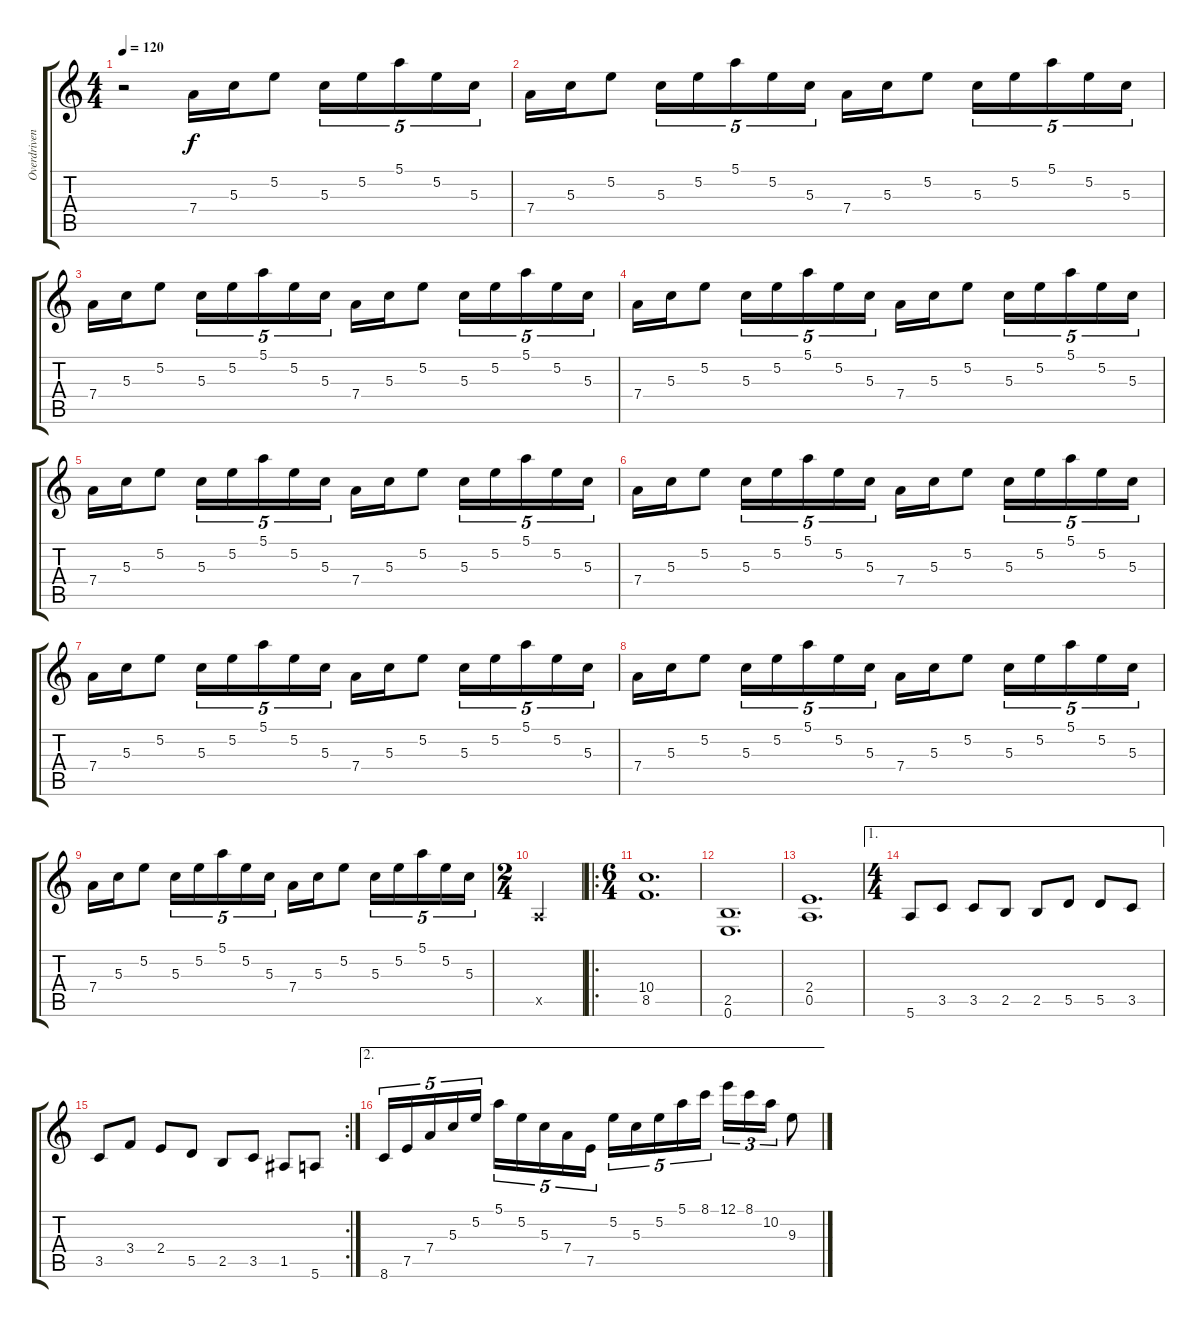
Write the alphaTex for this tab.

\track ("Overdriven Guitar 1" "Overdriven") {instrument overdrivenguitar}
\staff {score tabs}
\tuning (E4 B3 G3 D3 A2 E2) {hide}
\ts (4 4)
\tempo 120
\tempo 130
\tempo 120
\clef g2
\ks c
r.2{dy f instrument overdrivenguitar} 7.4.16 5.3.16 5.2.8 5.3.16{tu (5 4)} 5.2.16{tu (5 4)} 5.1.16{tu (5 4)} 5.2.16{tu (5 4)} 5.3.16{tu (5 4)} |
7.4.16 5.3.16 5.2.8 5.3.16{tu (5 4)} 5.2.16{tu (5 4)} 5.1.16{tu (5 4)} 5.2.16{tu (5 4)} 5.3.16{tu (5 4)} 7.4.16 5.3.16 5.2.8 5.3.16{tu (5 4)} 5.2.16{tu (5 4)} 5.1.16{tu (5 4)} 5.2.16{tu (5 4)} 5.3.16{tu (5 4)} |
7.4.16 5.3.16 5.2.8 5.3.16{tu (5 4)} 5.2.16{tu (5 4)} 5.1.16{tu (5 4)} 5.2.16{tu (5 4)} 5.3.16{tu (5 4)} 7.4.16 5.3.16 5.2.8 5.3.16{tu (5 4)} 5.2.16{tu (5 4)} 5.1.16{tu (5 4)} 5.2.16{tu (5 4)} 5.3.16{tu (5 4)} |
7.4.16 5.3.16 5.2.8 5.3.16{tu (5 4)} 5.2.16{tu (5 4)} 5.1.16{tu (5 4)} 5.2.16{tu (5 4)} 5.3.16{tu (5 4)} 7.4.16 5.3.16 5.2.8 5.3.16{tu (5 4)} 5.2.16{tu (5 4)} 5.1.16{tu (5 4)} 5.2.16{tu (5 4)} 5.3.16{tu (5 4)} |
7.4.16 5.3.16 5.2.8 5.3.16{tu (5 4)} 5.2.16{tu (5 4)} 5.1.16{tu (5 4)} 5.2.16{tu (5 4)} 5.3.16{tu (5 4)} 7.4.16 5.3.16 5.2.8 5.3.16{tu (5 4)} 5.2.16{tu (5 4)} 5.1.16{tu (5 4)} 5.2.16{tu (5 4)} 5.3.16{tu (5 4)} |
7.4.16 5.3.16 5.2.8 5.3.16{tu (5 4)} 5.2.16{tu (5 4)} 5.1.16{tu (5 4)} 5.2.16{tu (5 4)} 5.3.16{tu (5 4)} 7.4.16 5.3.16 5.2.8 5.3.16{tu (5 4)} 5.2.16{tu (5 4)} 5.1.16{tu (5 4)} 5.2.16{tu (5 4)} 5.3.16{tu (5 4)} |
7.4.16 5.3.16 5.2.8 5.3.16{tu (5 4)} 5.2.16{tu (5 4)} 5.1.16{tu (5 4)} 5.2.16{tu (5 4)} 5.3.16{tu (5 4)} 7.4.16 5.3.16 5.2.8 5.3.16{tu (5 4)} 5.2.16{tu (5 4)} 5.1.16{tu (5 4)} 5.2.16{tu (5 4)} 5.3.16{tu (5 4)} |
7.4.16 5.3.16 5.2.8 5.3.16{tu (5 4)} 5.2.16{tu (5 4)} 5.1.16{tu (5 4)} 5.2.16{tu (5 4)} 5.3.16{tu (5 4)} 7.4.16 5.3.16 5.2.8 5.3.16{tu (5 4)} 5.2.16{tu (5 4)} 5.1.16{tu (5 4)} 5.2.16{tu (5 4)} 5.3.16{tu (5 4)} |
7.4.16 5.3.16 5.2.8 5.3.16{tu (5 4)} 5.2.16{tu (5 4)} 5.1.16{tu (5 4)} 5.2.16{tu (5 4)} 5.3.16{tu (5 4)} 7.4.16 5.3.16 5.2.8 5.3.16{tu (5 4)} 5.2.16{tu (5 4)} 5.1.16{tu (5 4)} 5.2.16{tu (5 4)} 5.3.16{tu (5 4)} |
\ts (2 4)
0.5{x}.2 |
\ro
\ts (6 4)
(10.4 8.5).1{d} |
(2.5 0.6).1{d} |
(2.4 0.5).1{d} |
\ae 1
\ts (4 4)
5.6.8 3.5.8 3.5.8 2.5.8 2.5.8 5.5.8 5.5.8 3.5.8 |
\rc 2
3.5.8 3.4.8 2.4.8 5.5.8 2.5.8 3.5.8 1.5.8 5.6.8 |
\ae 2
8.6.16{tu (5 4)} 7.5.16{tu (5 4)} 7.4.16{tu (5 4)} 5.3.16{tu (5 4)} 5.2.16{tu (5 4)} 5.1.16{tu (5 4)} 5.2.16{tu (5 4)} 5.3.16{tu (5 4)} 7.4.16{tu (5 4)} 7.5.16{tu (5 4)} 5.2.16{tu (5 4)} 5.3.16{tu (5 4)} 5.2.16{tu (5 4)} 5.1.16{tu (5 4)} 8.1.16{tu (5 4)} 12.1.16{tu (3 2)} 8.1.16{tu (3 2)} 10.2.16{tu (3 2)} 9.3.8
